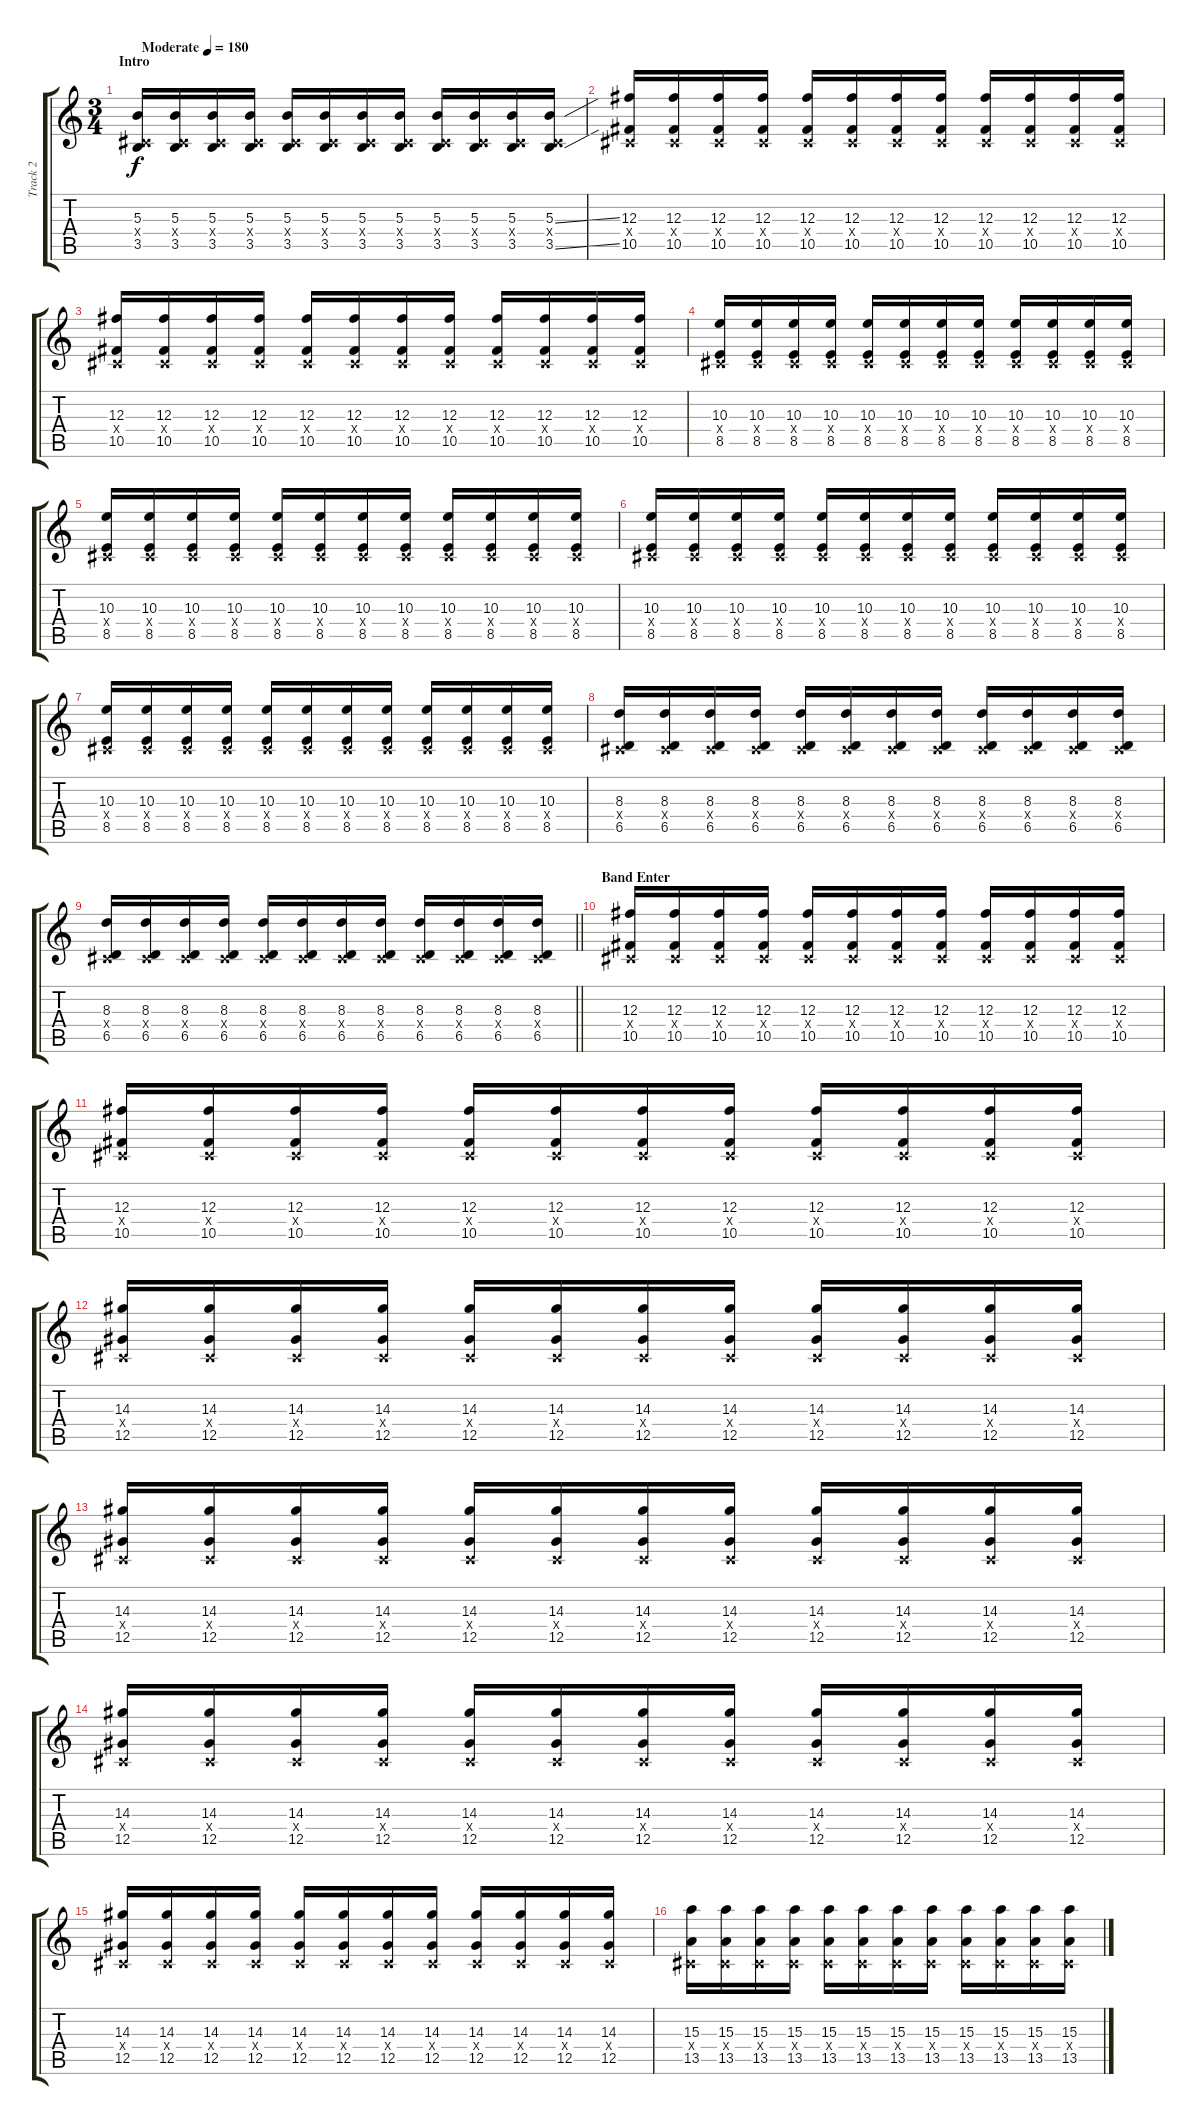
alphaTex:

\track ("Track 2" "Track 2") {instrument overdrivenguitar}
\staff {score tabs}
\tuning (Eb4 Bb3 Gb3 Db3 Ab2 Db2) {hide}
\ts (3 4)
\section ("" "Intro")
\tempo (180 "Moderate")
\clef g2
\ks c
(5.3 0.4{x} 3.5).16{dy f instrument overdrivenguitar} (5.3 0.4{x} 3.5).16 (5.3 0.4{x} 3.5).16 (5.3 0.4{x} 3.5).16 (5.3 0.4{x} 3.5).16 (5.3 0.4{x} 3.5).16 (5.3 0.4{x} 3.5).16 (5.3 0.4{x} 3.5).16 (5.3 0.4{x} 3.5).16 (5.3 0.4{x} 3.5).16 (5.3 0.4{x} 3.5).16 (5.3{ss} 0.4{x} 3.5{ss}).16 |
(12.3 0.4{x} 10.5).16 (12.3 0.4{x} 10.5).16 (12.3 0.4{x} 10.5).16 (12.3 0.4{x} 10.5).16 (12.3 0.4{x} 10.5).16 (12.3 0.4{x} 10.5).16 (12.3 0.4{x} 10.5).16 (12.3 0.4{x} 10.5).16 (12.3 0.4{x} 10.5).16 (12.3 0.4{x} 10.5).16 (12.3 0.4{x} 10.5).16 (12.3 0.4{x} 10.5).16 |
(12.3 0.4{x} 10.5).16 (12.3 0.4{x} 10.5).16 (12.3 0.4{x} 10.5).16 (12.3 0.4{x} 10.5).16 (12.3 0.4{x} 10.5).16 (12.3 0.4{x} 10.5).16 (12.3 0.4{x} 10.5).16 (12.3 0.4{x} 10.5).16 (12.3 0.4{x} 10.5).16 (12.3 0.4{x} 10.5).16 (12.3 0.4{x} 10.5).16 (12.3 0.4{x} 10.5).16 |
(10.3 0.4{x} 8.5).16 (10.3 0.4{x} 8.5).16 (10.3 0.4{x} 8.5).16 (10.3 0.4{x} 8.5).16 (10.3 0.4{x} 8.5).16 (10.3 0.4{x} 8.5).16 (10.3 0.4{x} 8.5).16 (10.3 0.4{x} 8.5).16 (10.3 0.4{x} 8.5).16 (10.3 0.4{x} 8.5).16 (10.3 0.4{x} 8.5).16 (10.3 0.4{x} 8.5).16 |
(10.3 0.4{x} 8.5).16 (10.3 0.4{x} 8.5).16 (10.3 0.4{x} 8.5).16 (10.3 0.4{x} 8.5).16 (10.3 0.4{x} 8.5).16 (10.3 0.4{x} 8.5).16 (10.3 0.4{x} 8.5).16 (10.3 0.4{x} 8.5).16 (10.3 0.4{x} 8.5).16 (10.3 0.4{x} 8.5).16 (10.3 0.4{x} 8.5).16 (10.3 0.4{x} 8.5).16 |
(10.3 0.4{x} 8.5).16 (10.3 0.4{x} 8.5).16 (10.3 0.4{x} 8.5).16 (10.3 0.4{x} 8.5).16 (10.3 0.4{x} 8.5).16 (10.3 0.4{x} 8.5).16 (10.3 0.4{x} 8.5).16 (10.3 0.4{x} 8.5).16 (10.3 0.4{x} 8.5).16 (10.3 0.4{x} 8.5).16 (10.3 0.4{x} 8.5).16 (10.3 0.4{x} 8.5).16 |
(10.3 0.4{x} 8.5).16 (10.3 0.4{x} 8.5).16 (10.3 0.4{x} 8.5).16 (10.3 0.4{x} 8.5).16 (10.3 0.4{x} 8.5).16 (10.3 0.4{x} 8.5).16 (10.3 0.4{x} 8.5).16 (10.3 0.4{x} 8.5).16 (10.3 0.4{x} 8.5).16 (10.3 0.4{x} 8.5).16 (10.3 0.4{x} 8.5).16 (10.3 0.4{x} 8.5).16 |
(8.3 0.4{x} 6.5).16 (8.3 0.4{x} 6.5).16 (8.3 0.4{x} 6.5).16 (8.3 0.4{x} 6.5).16 (8.3 0.4{x} 6.5).16 (8.3 0.4{x} 6.5).16 (8.3 0.4{x} 6.5).16 (8.3 0.4{x} 6.5).16 (8.3 0.4{x} 6.5).16 (8.3 0.4{x} 6.5).16 (8.3 0.4{x} 6.5).16 (8.3 0.4{x} 6.5).16 |
\barLineRight lightlight
(8.3 0.4{x} 6.5).16 (8.3 0.4{x} 6.5).16 (8.3 0.4{x} 6.5).16 (8.3 0.4{x} 6.5).16 (8.3 0.4{x} 6.5).16 (8.3 0.4{x} 6.5).16 (8.3 0.4{x} 6.5).16 (8.3 0.4{x} 6.5).16 (8.3 0.4{x} 6.5).16 (8.3 0.4{x} 6.5).16 (8.3 0.4{x} 6.5).16 (8.3 0.4{x} 6.5).16 |
\section ("" "Band Enter")
(12.3 0.4{x} 10.5).16 (12.3 0.4{x} 10.5).16 (12.3 0.4{x} 10.5).16 (12.3 0.4{x} 10.5).16 (12.3 0.4{x} 10.5).16 (12.3 0.4{x} 10.5).16 (12.3 0.4{x} 10.5).16 (12.3 0.4{x} 10.5).16 (12.3 0.4{x} 10.5).16 (12.3 0.4{x} 10.5).16 (12.3 0.4{x} 10.5).16 (12.3 0.4{x} 10.5).16 |
(12.3 0.4{x} 10.5).16 (12.3 0.4{x} 10.5).16 (12.3 0.4{x} 10.5).16 (12.3 0.4{x} 10.5).16 (12.3 0.4{x} 10.5).16 (12.3 0.4{x} 10.5).16 (12.3 0.4{x} 10.5).16 (12.3 0.4{x} 10.5).16 (12.3 0.4{x} 10.5).16 (12.3 0.4{x} 10.5).16 (12.3 0.4{x} 10.5).16 (12.3 0.4{x} 10.5).16 |
(14.3 0.4{x} 12.5).16 (14.3 0.4{x} 12.5).16 (14.3 0.4{x} 12.5).16 (14.3 0.4{x} 12.5).16 (14.3 0.4{x} 12.5).16 (14.3 0.4{x} 12.5).16 (14.3 0.4{x} 12.5).16 (14.3 0.4{x} 12.5).16 (14.3 0.4{x} 12.5).16 (14.3 0.4{x} 12.5).16 (14.3 0.4{x} 12.5).16 (14.3 0.4{x} 12.5).16 |
(14.3 0.4{x} 12.5).16 (14.3 0.4{x} 12.5).16 (14.3 0.4{x} 12.5).16 (14.3 0.4{x} 12.5).16 (14.3 0.4{x} 12.5).16 (14.3 0.4{x} 12.5).16 (14.3 0.4{x} 12.5).16 (14.3 0.4{x} 12.5).16 (14.3 0.4{x} 12.5).16 (14.3 0.4{x} 12.5).16 (14.3 0.4{x} 12.5).16 (14.3 0.4{x} 12.5).16 |
(14.3 0.4{x} 12.5).16 (14.3 0.4{x} 12.5).16 (14.3 0.4{x} 12.5).16 (14.3 0.4{x} 12.5).16 (14.3 0.4{x} 12.5).16 (14.3 0.4{x} 12.5).16 (14.3 0.4{x} 12.5).16 (14.3 0.4{x} 12.5).16 (14.3 0.4{x} 12.5).16 (14.3 0.4{x} 12.5).16 (14.3 0.4{x} 12.5).16 (14.3 0.4{x} 12.5).16 |
(14.3 0.4{x} 12.5).16 (14.3 0.4{x} 12.5).16 (14.3 0.4{x} 12.5).16 (14.3 0.4{x} 12.5).16 (14.3 0.4{x} 12.5).16 (14.3 0.4{x} 12.5).16 (14.3 0.4{x} 12.5).16 (14.3 0.4{x} 12.5).16 (14.3 0.4{x} 12.5).16 (14.3 0.4{x} 12.5).16 (14.3 0.4{x} 12.5).16 (14.3 0.4{x} 12.5).16 |
(15.3 0.4{x} 13.5).16 (15.3 0.4{x} 13.5).16 (15.3 0.4{x} 13.5).16 (15.3 0.4{x} 13.5).16 (15.3 0.4{x} 13.5).16 (15.3 0.4{x} 13.5).16 (15.3 0.4{x} 13.5).16 (15.3 0.4{x} 13.5).16 (15.3 0.4{x} 13.5).16 (15.3 0.4{x} 13.5).16 (15.3 0.4{x} 13.5).16 (15.3 0.4{x} 13.5).16
